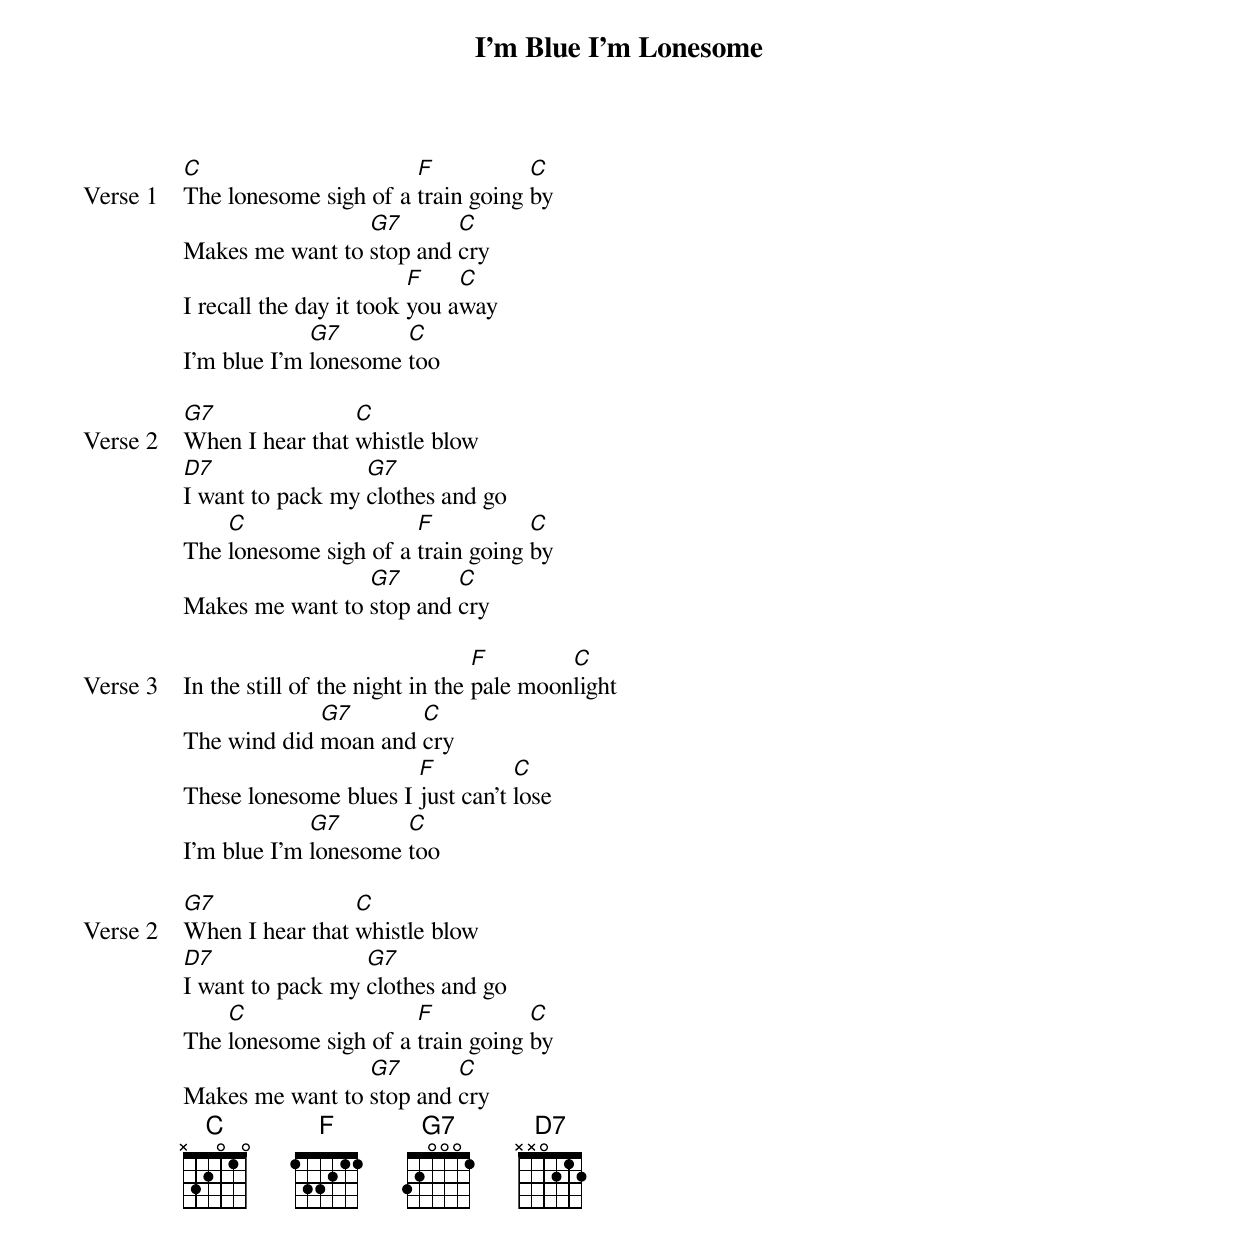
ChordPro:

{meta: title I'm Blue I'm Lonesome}
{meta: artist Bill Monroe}
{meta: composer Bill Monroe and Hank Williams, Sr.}

{start_of_verse: Verse 1}
[C]The lonesome sigh of a [F]train going [C]by
Makes me want to [G7]stop and [C]cry
I recall the day it took [F]you a[C]way
I'm blue I'm [G7]lonesome [C]too
{end_of_verse}

{start_of_verse: Verse 2}
[G7]When I hear that [C]whistle blow
[D7]I want to pack my [G7]clothes and go
The [C]lonesome sigh of a [F]train going [C]by
Makes me want to [G7]stop and [C]cry
{end_of_verse}

{start_of_verse: Verse 3}
In the still of the night in the [F]pale moon[C]light
The wind did [G7]moan and [C]cry
These lonesome blues I [F]just can't [C]lose
I'm blue I'm [G7]lonesome [C]too
{end_of_verse}

{start_of_verse: Verse 2}
[G7]When I hear that [C]whistle blow
[D7]I want to pack my [G7]clothes and go
The [C]lonesome sigh of a [F]train going [C]by
Makes me want to [G7]stop and [C]cry
{end_of_verse}
